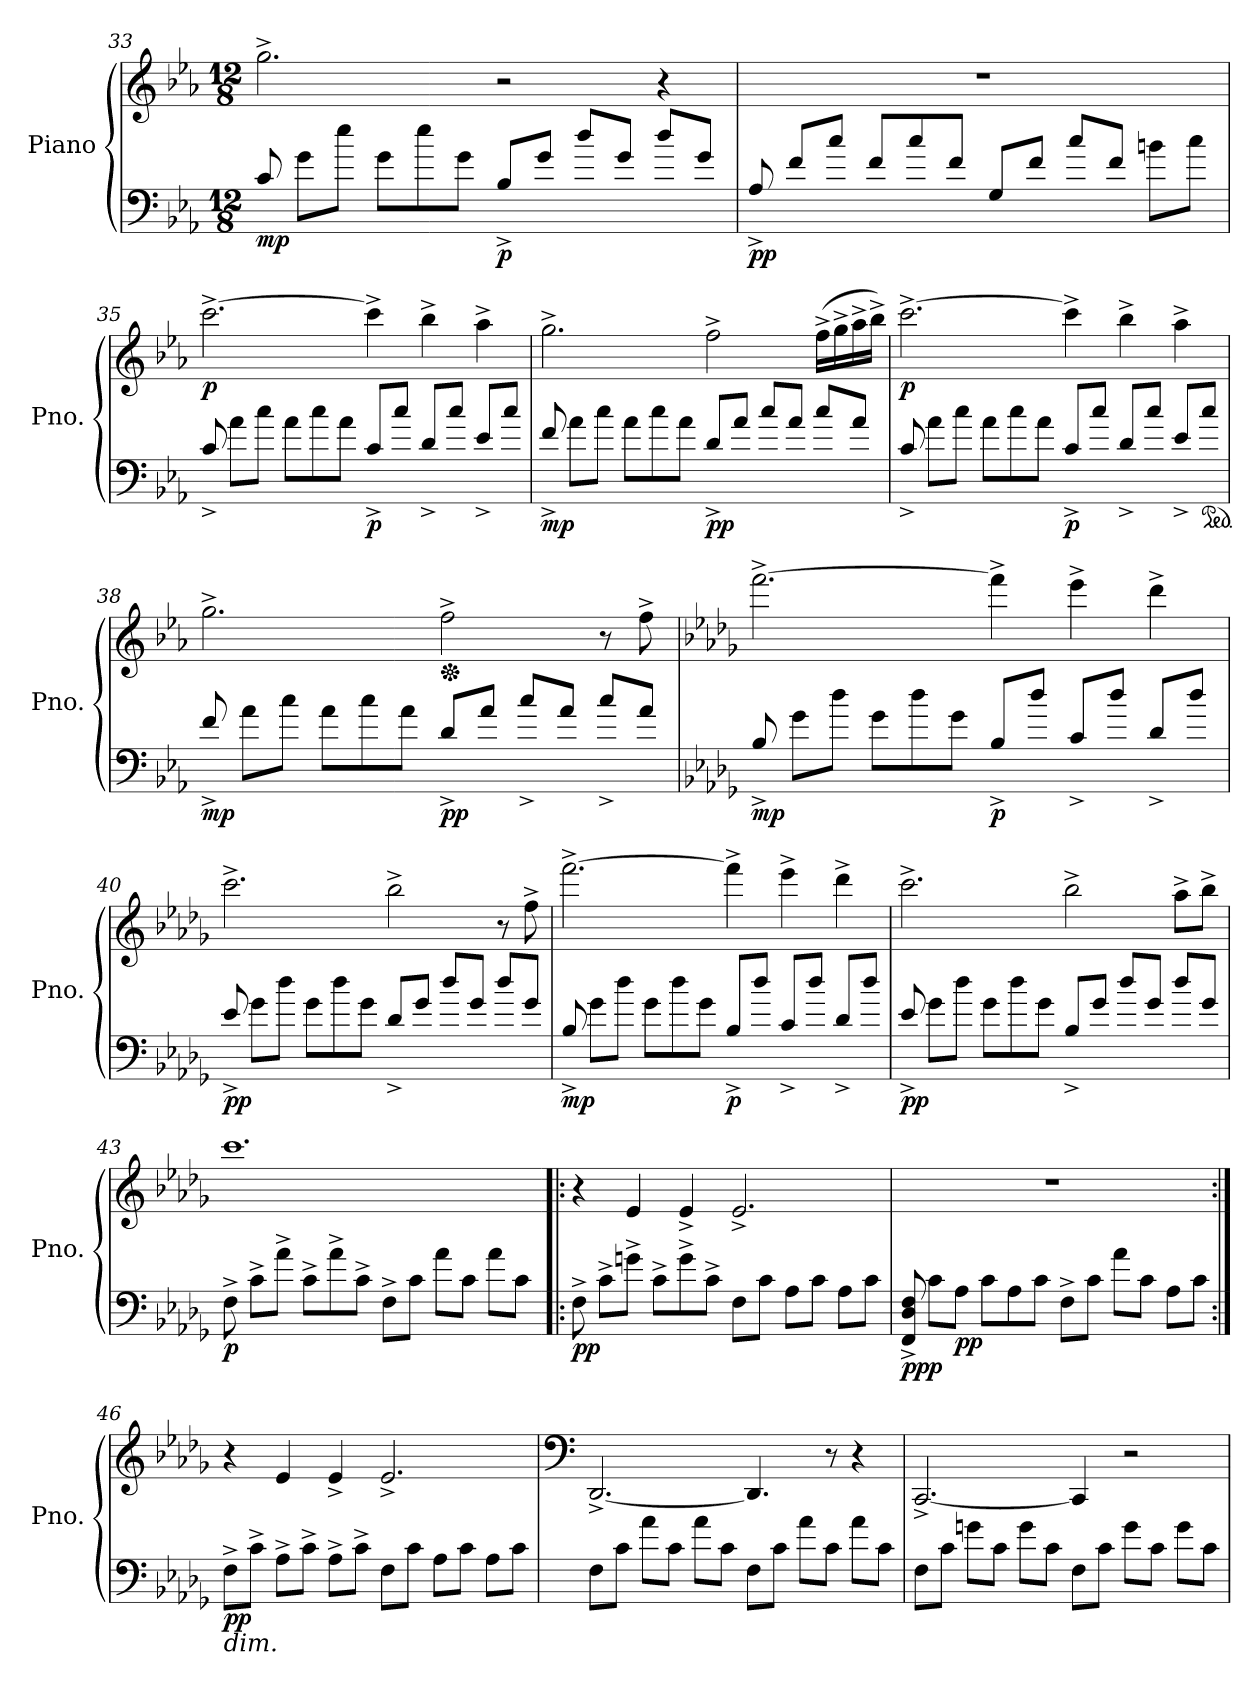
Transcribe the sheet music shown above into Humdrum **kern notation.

**kern	**kern	**dynam
*part1	*part1	*part1
*staff2	*staff1	*staff1/2
*I"Piano	*	*
*I'Pno.	*	*
*clefF4	*clefG2	*
*k[b-e-a-]	*k[b-e-a-]	*
*M12/8	*M12/8	*
=33	=33	=33
!	!	!LO:DY:b=2
8c/	2.gg^\	mp
8g\L	.	.
8ee-\J	.	.
8g\L	.	.
8ee-\	.	.
8g\J	.	.
!	!	!LO:DY:b=2
8B-^/L	2r	p
8g/J	.	.
8dd/L	.	.
8g/J	.	.
8dd/L	4r	.
8g/J	.	.
!!LO:LB:g=z
=34	=34	=34
!	!	!LO:DY:b=2
8A-^/	1.r	pp
8f/L	.	.
8cc/J	.	.
8f/L	.	.
8cc/	.	.
8f/J	.	.
8G/L	.	.
8f/J	.	.
8cc/L	.	.
8f/J	.	.
8bn\L	.	.
8cc\J	.	.
=35	=35	=35
!	!	!LO:DY:b
8c^/	[2.ccc^\	p
8a-\L	.	.
8cc\J	.	.
8a-\L	.	.
8cc\	.	.
8a-\J	.	.
!	!	!LO:DY:b=2
8c^/L	4ccc^\]	p
8cc/J	.	.
8d^/L	4bb-^\	.
8cc/J	.	.
8e-^/L	4aa-^\	.
8cc/J	.	.
=36	=36	=36
!	!	!LO:DY:b=2
8f^/	2.gg^\	mp
8a-\L	.	.
8cc\J	.	.
8a-\L	.	.
8cc\	.	.
8a-\J	.	.
!	!	!LO:DY:b=2
8d^/L	2ff^\	pp
8a-/J	.	.
8cc/L	.	.
8a-/J	.	.
8cc/L	(>16ff^\LL	.
.	16gg^\	.
8a-/J	16aa-^\	.
.	16bb-^\JJ)	.
=37	=37	=37
!	!	!LO:DY:b
8c^/	[2.ccc^\	p
8a-\L	.	.
8cc\J	.	.
8a-\L	.	.
8cc\	.	.
8a-\J	.	.
!	!	!LO:DY:b=2
8c^/L	4ccc^\]	p
8cc/J	.	.
8d^/L	4bb-^\	.
8cc/J	.	.
8e-^/L	4aa-^\	.
*ped	*	*
8cc/J	.	.
=38	=38	=38
!	!	!LO:DY:b=2
8f^/	2.gg^\	mp
8a-\L	.	.
8cc\J	.	.
8a-\L	.	.
8cc\	.	.
8a-\J	.	.
*	*Xped	*
!	!	!LO:DY:b=2
8d^/L	2ff^\	pp
8a-/J	.	.
8cc^/L	.	.
8a-/J	.	.
8cc^/L	8r	.
8a-/J	8ff^\	.
=39	=39	=39
*k[b-e-a-d-g-]	*k[b-e-a-d-g-]	*
!	!	!LO:DY:b=2
8B-^/	[2.fff^\	mp
8g-\L	.	.
8dd-\J	.	.
8g-\L	.	.
8dd-\	.	.
8g-\J	.	.
!	!	!LO:DY:b=2
8B-^/L	4fff^\]	p
8dd-/J	.	.
8c^/L	4eee-^\	.
8dd-/J	.	.
8d-^/L	4ddd-^\	.
8dd-/J	.	.
!!LO:LB:g=z
=40	=40	=40
!	!	!LO:DY:b=2
8e-^/	2.ccc^\	pp
8g-\L	.	.
8dd-\J	.	.
8g-\L	.	.
8dd-\	.	.
8g-\J	.	.
8d-^/L	2bb-^\	.
8g-/J	.	.
8dd-/L	.	.
8g-/J	.	.
8dd-/L	8r	.
8g-/J	8ff^\	.
=41	=41	=41
!	!	!LO:DY:b=2
8B-^/	[2.fff^\	mp
8g-\L	.	.
8dd-\J	.	.
8g-\L	.	.
8dd-\	.	.
8g-\J	.	.
!	!	!LO:DY:b=2
8B-^/L	4fff^\]	p
8dd-/J	.	.
8c^/L	4eee-^\	.
8dd-/J	.	.
8d-^/L	4ddd-^\	.
8dd-/J	.	.
=42	=42	=42
!	!	!LO:DY:b=2
8e-^/	2.ccc^\	pp
8g-\L	.	.
8dd-\J	.	.
8g-\L	.	.
8dd-\	.	.
8g-\J	.	.
8B-^/L	2bb-^\	.
8g-/J	.	.
8dd-/L	.	.
8g-/J	.	.
*	*MM94	*
8dd-/L	8aa-^\L	.
8g-/J	8bb-^\J	.
=43	=43	=43
*	*MM120	*
!	!	!LO:DY:b=2
8F^\	1.ccc	p
8c^\L	.	.
8a-^\J	.	.
8c^\L	.	.
8a-^\	.	.
8c^\J	.	.
8F^\L	.	.
8c\J	.	.
8a-\L	.	.
8c\J	.	.
8a-\L	.	.
8c\J	.	.
=44!|:	=44!|:	=44!|:
!	!	!LO:DY:b=2
8F^\	4r	pp
8c^\L	.	.
8gn^\J	4e-/	.
8c^\L	.	.
8g^\	4e-^/	.
8c^\J	.	.
8F\L	2.e-^/	.
8c\J	.	.
8A-\L	.	.
8c\J	.	.
8A-\L	.	.
8c\J	.	.
!!LO:LB:g=z
=45	=45	=45
!	!	!LO:DY:b=2
8FF/^ 8D-/^ 8F/^	1.r	ppp
8c\L	.	.
!	!	!LO:DY:b=2
8A-\J	.	pp
8c\L	.	.
8A-\	.	.
8c\J	.	.
8F^\L	.	.
8c\J	.	.
8a-\L	.	.
8c\J	.	.
8A-\L	.	.
8c\J	.	.
=46:|!	=46:|!	=46:|!
!LO:TX:b:i:t=dim.	!	!
!	!	!LO:DY:b=2
8F^\L	4r	pp
8c^\J	.	.
8A-^\L	4e-/	.
8c^\J	.	.
8A-^\L	4e-^/	.
8c^\J	.	.
*	*MM102	*
8F\L	2.e-^/	.
8c\J	.	.
8A-\L	.	.
8c\J	.	.
8A-\L	.	.
8c\J	.	.
=47	=47	=47
*	*clefF4	*
*	*MM122	*
8F\L	[2.DD-^/	.
8c\J	.	.
8a-\L	.	.
8c\J	.	.
8a-\L	.	.
8c\J	.	.
8F\L	4.DD-/]	.
8c\J	.	.
8a-\L	.	.
8c\J	8r	.
8a-\L	4r	.
8c\J	.	.
=48	=48	=48
8F\L	[2.CC^/	.
8c\J	.	.
8gn\L	.	.
8c\J	.	.
8g\L	.	.
8c\J	.	.
*	*MM100	*
8F\L	4CC/]	.
8c\J	.	.
8g\L	2r	.
8c\J	.	.
8g\L	.	.
8c\J	.	.
=	=	=
*-	*-	*-
